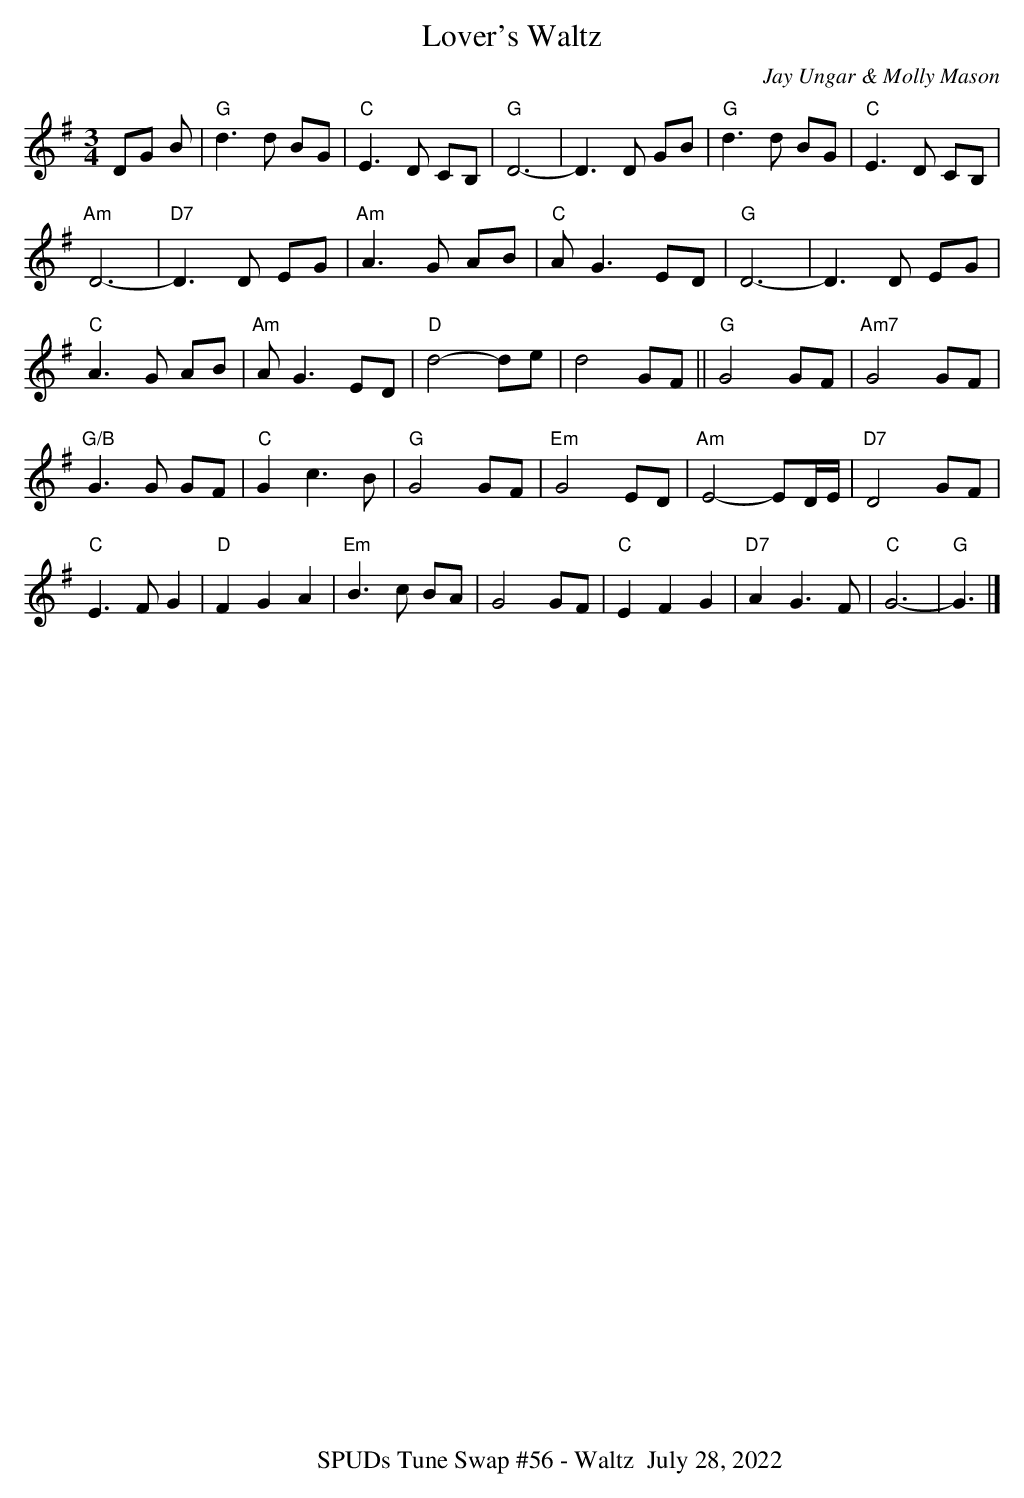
X:1
T:Lover's Waltz
C:Jay Ungar & Molly Mason
M:3/4
L:1/8
K:Gmaj
DG B|"G"d3 d BG|"C"E3 D CB,|"G"D6-|D3 D GB|"G"d3 d BG|"C"E3 D CB,|
"Am"D6-|"D7"D3D EG|"Am"A3 G AB|"C"A G3 ED|"G"D6-|D3 D EG|
"C"A3 G AB|"Am"A G3 ED|"D"d4-de|d4 GF||"G"G4 GF|"Am7"G4 GF|
"G/B"G3 G GF|"C"G2 c3 B|"G"G4 GF|"Em"G4 ED|"Am"E4-ED/2E/2|"D7"D4 GF|
"C"E3 F G2|"D"F2 G2 A2|"Em"B3 c BA|G4 GF|"C"E2 F2 G2|"D7"A2 G3 F|"C"G6-|"G"G3|]
